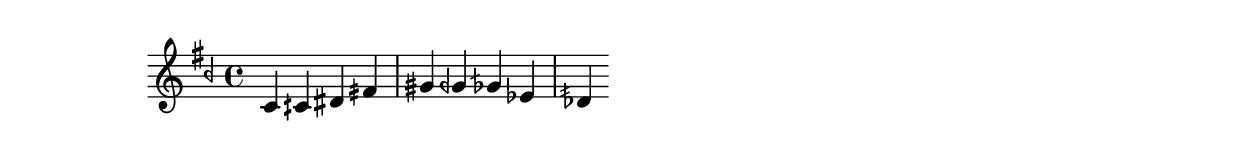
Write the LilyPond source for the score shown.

\header {

  texidoc = "Makam is Turkish type of melody that uses 1/9 tone
  microtonal alterations."

}


\version "2.11.6"

%{

Define 1/9 alterations.

%}

 
#(define-public EKSIK-IKI 5/18)
#(define-public EKSIK-UC 6/18)

#(define-public KOMA 1/9)
#(define-public BAKIYE 4/9)
#(define-public KUCUK 5/9)
#(define-public BUYUKMUCENNEB 8/9)

%{

Define pitch names

%}

makamPitchNames = #`(
  (c . ,(ly:make-pitch -1 0 NATURAL))
  (d . ,(ly:make-pitch -1 1 NATURAL))
  (e . ,(ly:make-pitch -1 2 NATURAL))
  (f . ,(ly:make-pitch -1 3 NATURAL))
  (g . ,(ly:make-pitch -1 4 NATURAL))
  (a . ,(ly:make-pitch -1 5 NATURAL))
  (b . ,(ly:make-pitch -1 6 NATURAL))
  
  (cc . ,(ly:make-pitch -1 0 KOMA))
  (dc . ,(ly:make-pitch -1 1 KOMA))
  (ec . ,(ly:make-pitch -1 2 KOMA))
  (fc . ,(ly:make-pitch -1 3 KOMA))
  (gc . ,(ly:make-pitch -1 4 KOMA))
  (ac . ,(ly:make-pitch -1 5 KOMA))
  (bc . ,(ly:make-pitch -1 6 KOMA))

  (cb . ,(ly:make-pitch -1 0 BAKIYE))
  (db . ,(ly:make-pitch -1 1 BAKIYE))
  (eb . ,(ly:make-pitch -1 2 BAKIYE))
  (fb . ,(ly:make-pitch -1 3 BAKIYE))
  (gb . ,(ly:make-pitch -1 4 BAKIYE))
  (ab . ,(ly:make-pitch -1 5 BAKIYE))
  (bb . ,(ly:make-pitch -1 6 BAKIYE))

  (ck . ,(ly:make-pitch -1 0 KUCUK))
  (dk . ,(ly:make-pitch -1 1 KUCUK))
  (ek . ,(ly:make-pitch -1 2 KUCUK))
  (fk . ,(ly:make-pitch -1 3 KUCUK))
  (gk . ,(ly:make-pitch -1 4 KUCUK))
  (ak . ,(ly:make-pitch -1 5 KUCUK))
  (bk . ,(ly:make-pitch -1 6 KUCUK))

  (cbm . ,(ly:make-pitch -1 0 BUYUKMUCENNEB))
  (dbm . ,(ly:make-pitch -1 1 BUYUKMUCENNEB))
  (ebm . ,(ly:make-pitch -1 2 BUYUKMUCENNEB))
  (fbm . ,(ly:make-pitch -1 3 BUYUKMUCENNEB))
  (gbm . ,(ly:make-pitch -1 4 BUYUKMUCENNEB))
  (abm . ,(ly:make-pitch -1 5 BUYUKMUCENNEB))
  (bbm . ,(ly:make-pitch -1 6 BUYUKMUCENNEB))

  ;; f for flat.
  (cfc . ,(ly:make-pitch -1 0 (- KOMA)))
  (dfc . ,(ly:make-pitch -1 1 (- KOMA)))
  (efc . ,(ly:make-pitch -1 2 (- KOMA)))
  (ffc . ,(ly:make-pitch -1 3 (- KOMA)))
  (gfc . ,(ly:make-pitch -1 4 (- KOMA)))
  (afc . ,(ly:make-pitch -1 5 (- KOMA)))
  (bfc . ,(ly:make-pitch -1 6 (- KOMA)))
  
  (cfb . ,(ly:make-pitch -1 0 (- BAKIYE)))
  (dfb . ,(ly:make-pitch -1 1 (- BAKIYE)))
  (efb . ,(ly:make-pitch -1 2 (- BAKIYE)))
  (ffb . ,(ly:make-pitch -1 3 (- BAKIYE)))
  (gfb . ,(ly:make-pitch -1 4 (- BAKIYE)))
  (afb . ,(ly:make-pitch -1 5 (- BAKIYE)))
  (bfb . ,(ly:make-pitch -1 6 (- BAKIYE)))

  (cfk . ,(ly:make-pitch -1 0 (- KUCUK)))
  (dfk . ,(ly:make-pitch -1 1 (- KUCUK)))
  (efk . ,(ly:make-pitch -1 2 (- KUCUK)))
  (ffk . ,(ly:make-pitch -1 3 (- KUCUK)))
  (gfk . ,(ly:make-pitch -1 4 (- KUCUK)))
  (afk . ,(ly:make-pitch -1 5 (- KUCUK)))
  (bfk . ,(ly:make-pitch -1 6 (- KUCUK)))
  
  (cfi . ,(ly:make-pitch -1 0 (- EKSIK-IKI)))
  (dfi . ,(ly:make-pitch -1 1 (- EKSIK-IKI)))
  (efi . ,(ly:make-pitch -1 2 (- EKSIK-IKI)))
  (ffi . ,(ly:make-pitch -1 3 (- EKSIK-IKI)))
  (gfi . ,(ly:make-pitch -1 4 (- EKSIK-IKI)))
  (afi . ,(ly:make-pitch -1 5 (- EKSIK-IKI)))
  (bfi . ,(ly:make-pitch -1 6 (- EKSIK-IKI)))

  (cfu . ,(ly:make-pitch -1 0 (- EKSIK-UC)))
  (dfu . ,(ly:make-pitch -1 1 (- EKSIK-UC)))
  (efu . ,(ly:make-pitch -1 2 (- EKSIK-UC)))
  (ffu . ,(ly:make-pitch -1 3 (- EKSIK-UC)))
  (gfu . ,(ly:make-pitch -1 4 (- EKSIK-UC)))
  (afu . ,(ly:make-pitch -1 5 (- EKSIK-UC)))
  (bfu . ,(ly:make-pitch -1 6 (- EKSIK-UC)))
  
  
  (cfbm . ,(ly:make-pitch -1 0 (- BUYUKMUCENNEB)))
  (dfbm . ,(ly:make-pitch -1 1 (- BUYUKMUCENNEB)))
  (efbm . ,(ly:make-pitch -1 2 (- BUYUKMUCENNEB)))
  (ffbm . ,(ly:make-pitch -1 3 (- BUYUKMUCENNEB)))
  (gfbm . ,(ly:make-pitch -1 4 (- BUYUKMUCENNEB)))
  (afbm . ,(ly:make-pitch -1 5 (- BUYUKMUCENNEB)))
  (bfbm . ,(ly:make-pitch -1 6 (- BUYUKMUCENNEB)))

)


%% set pitch names.
pitchnames = \makamPitchNames 
#(ly:parser-set-note-names parser makamPitchNames)

\paper
{
  ragged-right = ##t
}

eksikMirroredSlashedFlat = ##f

makamGlyphs = #`((1 . "accidentals.doublesharp")
       (8/9 . "accidentals.sharp.slashslashslash.stemstem")
       (5/9 . "accidentals.sharp.slashslashslash.stem")
       (4/9 . "accidentals.sharp")
       (1/9 . "accidentals.sharp.slashslash.stem")
       (0 . "accidentals.natural")
       (-1/9 . "accidentals.mirroredflat")
       (-5/18 . ,(if eksikMirroredSlashedFlat
		 "accidentals.mirroredflat.backslash"
		 "accidentals.mirroredflat"))
       (-6/18 . ,(if eksikMirroredSlashedFlat
		 "accidentals.mirroredflat.backslash"
		 "accidentals.mirroredflat"))
       (-4/9 . "accidentals.flat.slash")
       (-5/9 . "accidentals.flat")
       (-8/9 . "accidentals.flat.slashslash")
       (-1 . "accidentals.flatflat"))

\relative {

  %{ define alteration <-> symbol mapping. The following glyphs are available.

  accidentals.sharp 
  accidentals.sharp.slashslash.stem 
  accidentals.sharp.slashslashslash.stemstem 
  accidentals.sharp.slashslashslash.stem 
  accidentals.sharp.slashslash.stemstemstem 
  accidentals.natural 
  accidentals.flat 
  accidentals.flat.slash 
  accidentals.flat.slashslash 
  accidentals.mirroredflat.flat 
  accidentals.mirroredflat 
  accidentals.flatflat 
  accidentals.flatflat.slash 
  accidentals.doublesharp 

  %}

  \override Accidental #'glyph-name-alist =  \makamGlyphs
  
  \override Staff.KeySignature #'glyph-name-alist = \makamGlyphs
  \set Staff.keySignature =  #'(
    (3 .  4/9)
    (6 . -1/9))
  
  c cc db fk gbm gfc gfb efk dfbm
}
